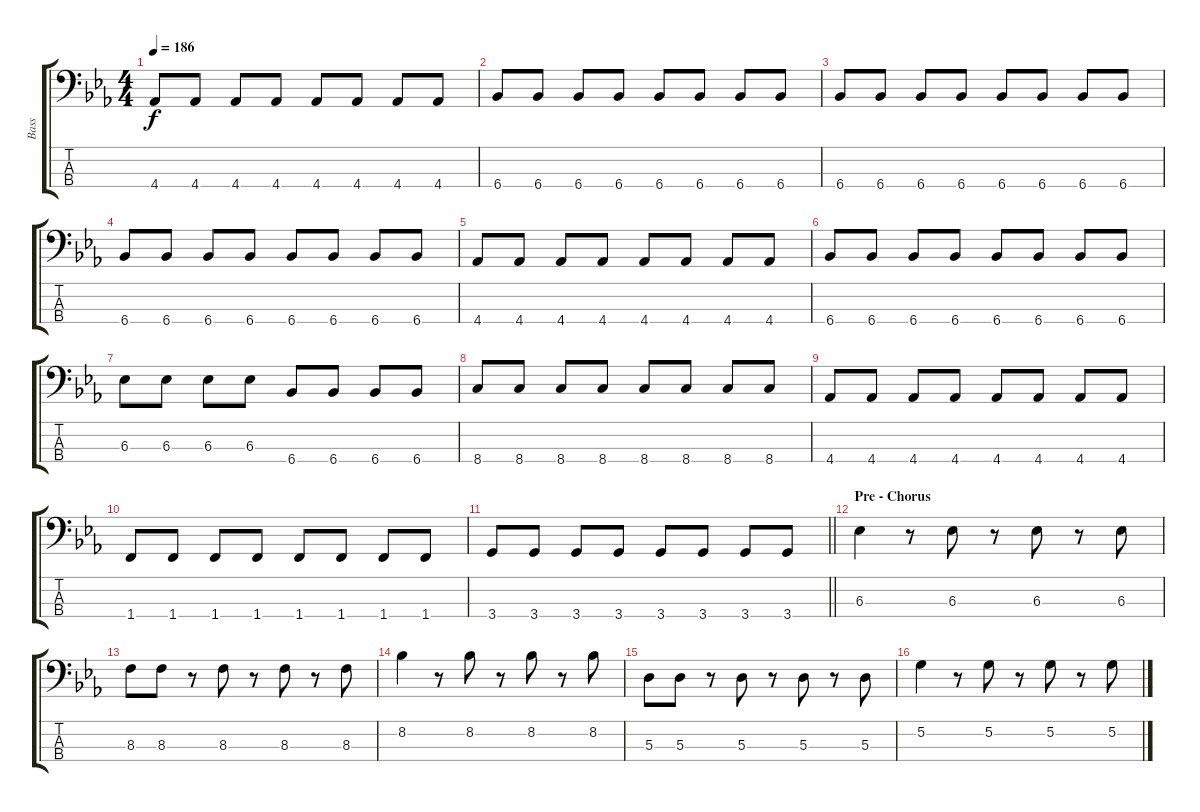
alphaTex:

\track ("Bass" "Bass") {instrument electricbassfinger}
\staff {score tabs}
\tuning (G2 D2 A1 E1) {hide}
\ts (4 4)
\tempo 186
\clef f4
\ks eb
4.4.8{dy f} 4.4.8 4.4.8 4.4.8 4.4.8 4.4.8 4.4.8 4.4.8 |
6.4.8 6.4.8 6.4.8 6.4.8 6.4.8 6.4.8 6.4.8 6.4.8 |
6.4.8 6.4.8 6.4.8 6.4.8 6.4.8 6.4.8 6.4.8 6.4.8 |
6.4.8 6.4.8 6.4.8 6.4.8 6.4.8 6.4.8 6.4.8 6.4.8 |
4.4.8 4.4.8 4.4.8 4.4.8 4.4.8 4.4.8 4.4.8 4.4.8 |
6.4.8 6.4.8 6.4.8 6.4.8 6.4.8 6.4.8 6.4.8 6.4.8 |
6.3.8 6.3.8 6.3.8 6.3.8 6.4.8 6.4.8 6.4.8 6.4.8 |
8.4.8 8.4.8 8.4.8 8.4.8 8.4.8 8.4.8 8.4.8 8.4.8 |
4.4.8 4.4.8 4.4.8 4.4.8 4.4.8 4.4.8 4.4.8 4.4.8 |
1.4.8 1.4.8 1.4.8 1.4.8 1.4.8 1.4.8 1.4.8 1.4.8 |
\barLineRight lightlight
3.4.8 3.4.8 3.4.8 3.4.8 3.4.8 3.4.8 3.4.8 3.4.8 |
\section ("" "Pre - Chorus")
6.3.4 r.8 6.3.8 r.8 6.3.8 r.8 6.3.8 |
8.3.8 8.3.8 r.8 8.3.8 r.8 8.3.8 r.8 8.3.8 |
8.2.4 r.8 8.2.8 r.8 8.2.8 r.8 8.2.8 |
5.3.8 5.3.8 r.8 5.3.8 r.8 5.3.8 r.8 5.3.8 |
5.2.4 r.8 5.2.8 r.8 5.2.8 r.8 5.2.8
